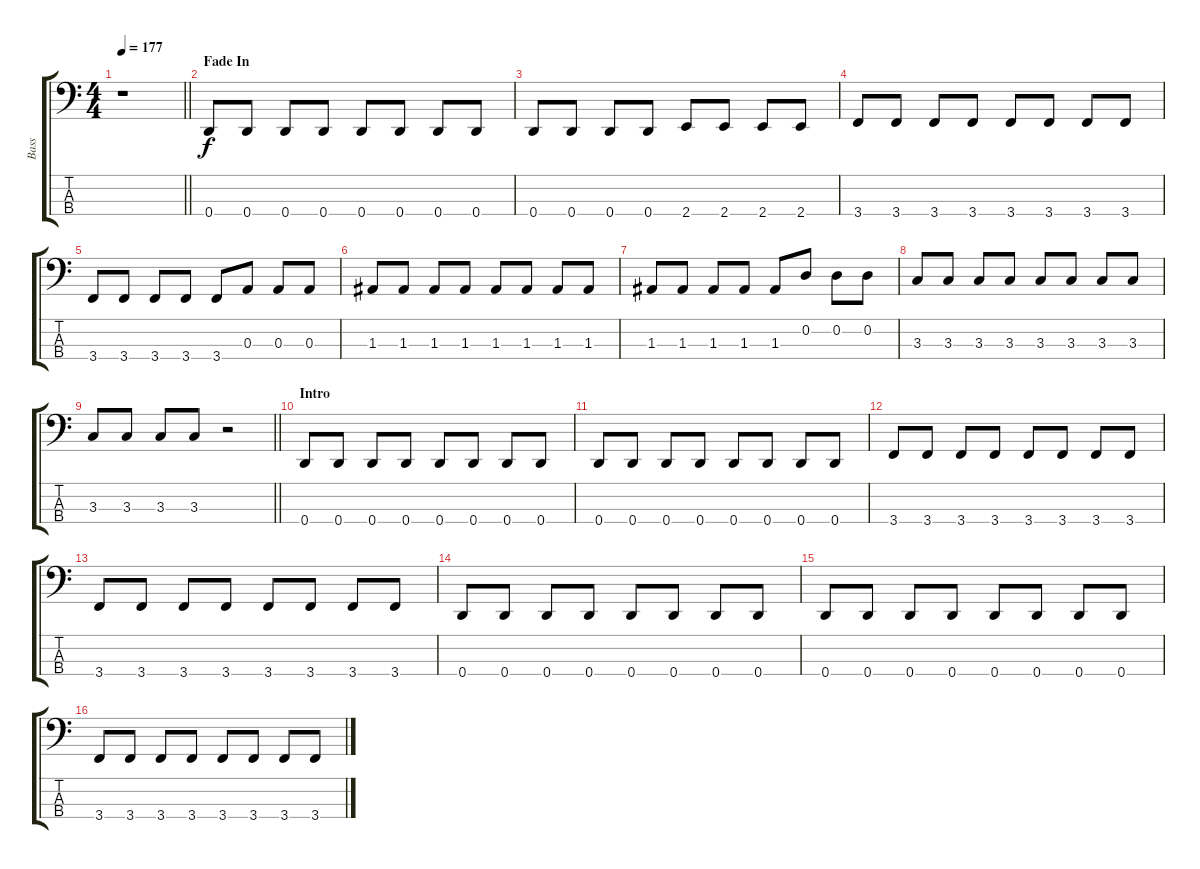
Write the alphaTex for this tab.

\track ("Bass " "Bass ") {instrument electricbasspick}
\staff {score tabs}
\tuning (G2 D2 A1 D1) {hide}
\ts (4 4)
\tempo 177
\clef f4
\barLineRight lightlight
\ks c
r.1{dy f instrument electricbasspick} |
\section ("" "Fade In")
0.4.8{volume 0} 0.4.8 0.4.8 0.4.8 0.4.8 0.4.8 0.4.8 0.4.8 |
0.4.8 0.4.8 0.4.8 0.4.8 2.4.8 2.4.8 2.4.8 2.4.8 |
3.4.8{volume 8} 3.4.8 3.4.8 3.4.8 3.4.8 3.4.8 3.4.8 3.4.8 |
3.4.8 3.4.8 3.4.8 3.4.8 3.4.8 0.3.8 0.3.8 0.3.8 |
1.3.8 1.3.8 1.3.8 1.3.8 1.3.8 1.3.8 1.3.8 1.3.8 |
1.3.8 1.3.8 1.3.8 1.3.8 1.3.8 0.2.8 0.2.8 0.2.8 |
3.3.8 3.3.8 3.3.8 3.3.8 3.3.8 3.3.8 3.3.8 3.3.8 |
\barLineRight lightlight
3.3.8 3.3.8 3.3.8 3.3.8 r.2 |
\section ("" "Intro")
0.4.8{volume 13} 0.4.8 0.4.8 0.4.8 0.4.8 0.4.8 0.4.8 0.4.8 |
0.4.8 0.4.8 0.4.8 0.4.8 0.4.8 0.4.8 0.4.8 0.4.8 |
3.4.8 3.4.8 3.4.8 3.4.8 3.4.8 3.4.8 3.4.8 3.4.8 |
3.4.8 3.4.8 3.4.8 3.4.8 3.4.8 3.4.8 3.4.8 3.4.8 |
0.4.8 0.4.8 0.4.8 0.4.8 0.4.8 0.4.8 0.4.8 0.4.8 |
0.4.8 0.4.8 0.4.8 0.4.8 0.4.8 0.4.8 0.4.8 0.4.8 |
3.4.8 3.4.8 3.4.8 3.4.8 3.4.8 3.4.8 3.4.8 3.4.8
